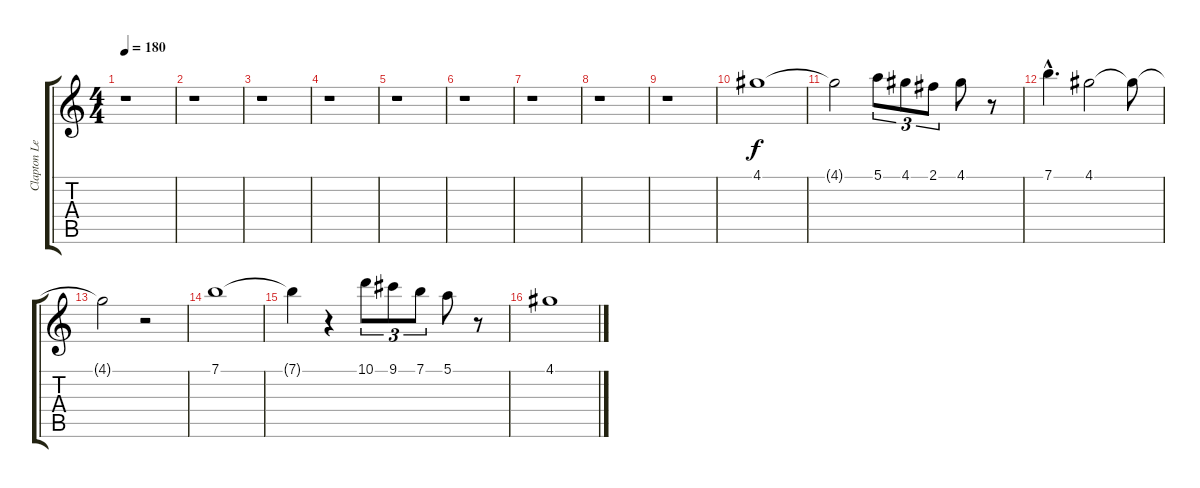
\track ("Clapton Lead" "Clapton Le") {instrument distortionguitar}
\staff {score tabs}
\tuning (E4 B3 G3 D3 A2 E2) {hide}
\ts (4 4)
\tempo 180
\clef g2
\ks c
r.1{dy f} |
r.1 |
r.1 |
r.1 |
r.1 |
r.1 |
r.1 |
r.1 |
r.1 |
4.1.1 |
4.1{t}.2 5.1.8{tu (3 2)} 4.1.8{tu (3 2)} 2.1.8{tu (3 2)} 4.1.8 r.8 |
7.1{hac}.4{d} 4.1.2 4.1{t}.8 |
4.1{t}.2 r.2 |
7.1.1 |
7.1{t}.4 r.4 10.1.8{tu (3 2)} 9.1.8{tu (3 2)} 7.1.8{tu (3 2)} 5.1.8 r.8 |
4.1.1
